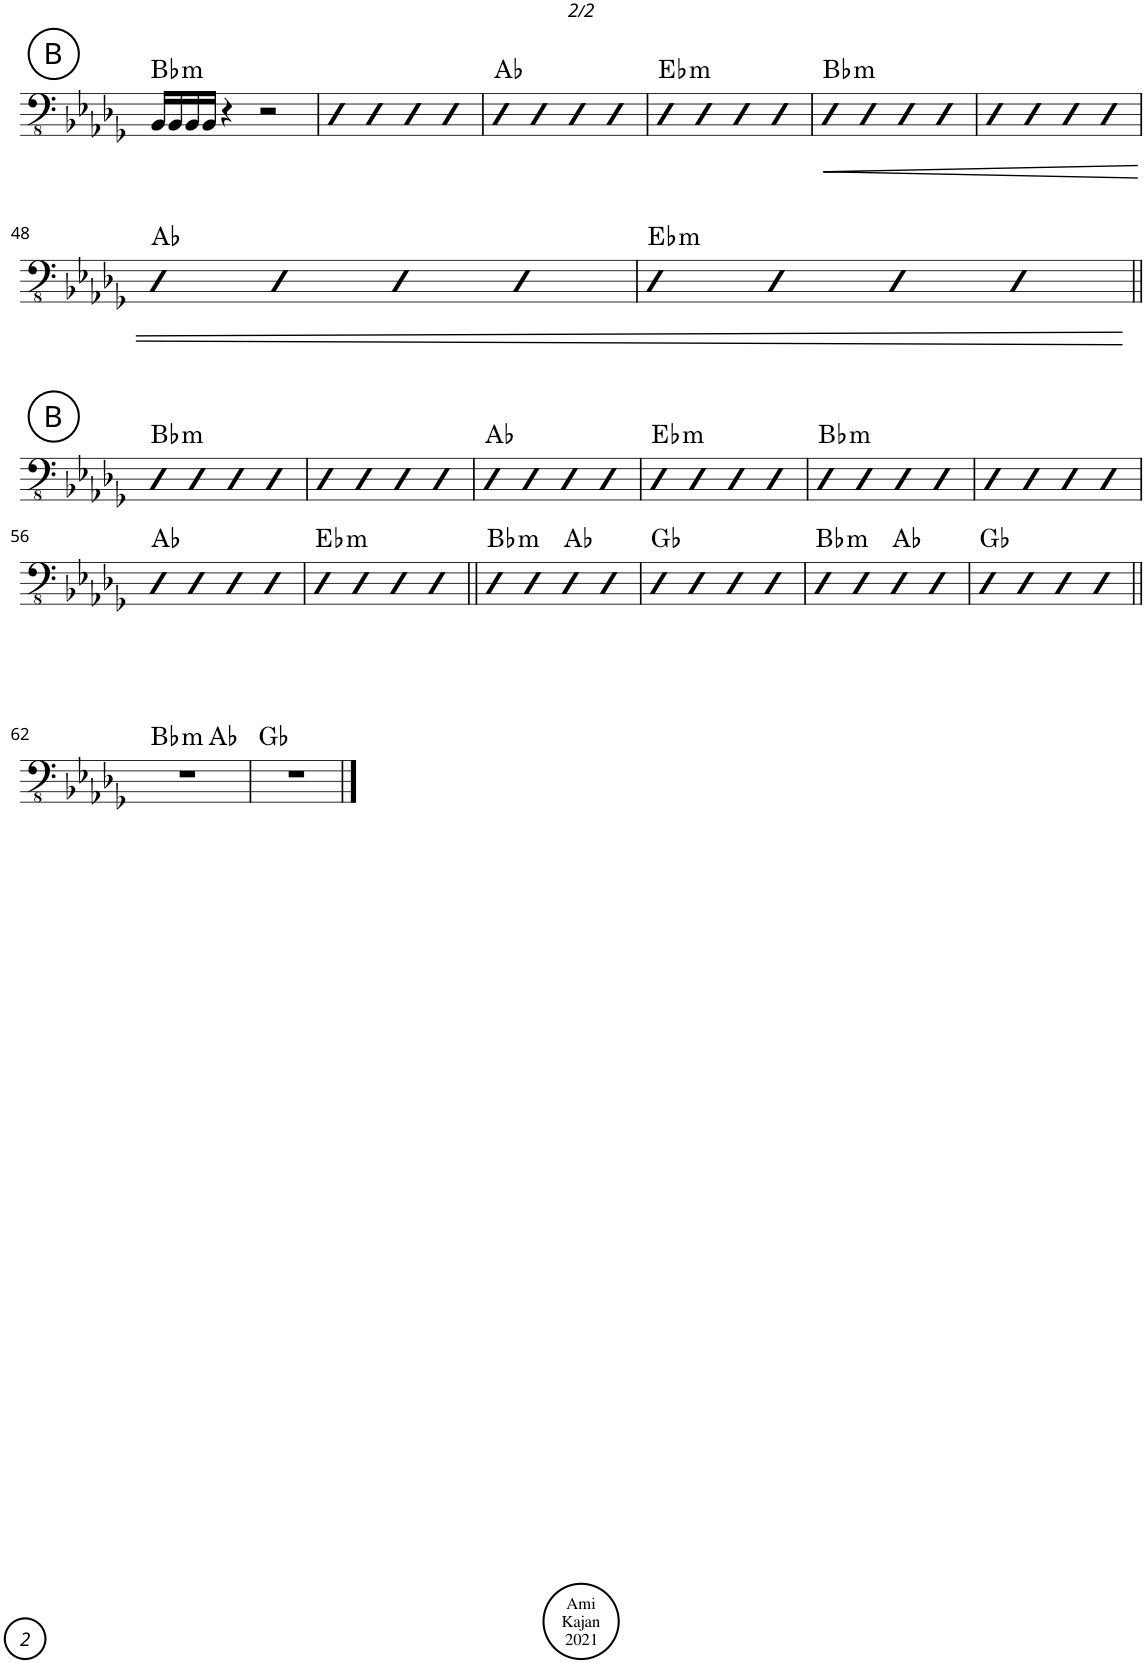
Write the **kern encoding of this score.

**kern	**dynam	**harte
*part1	*part1	*part1
*staff1	*staff1	*
*I"Acoustic Bass	*	*
*I'Bass	*	*
!!LO:PB:g=z
*clefFv4	*	*
*k[b-e-a-d-g-]	*	*
*M4/4	*	*
*met(c)	*	*
!!LO:REH:place=s1:a:cj:enc=circle:fs=14:t=B
=42	=42	=42
!	!	!LO:H:kt=m
16BBB-/LL	.	Bb:min
16BBB-/	.	.
16BBB-/	.	.
16BBB-/JJ	.	.
4r	.	.
2r	.	.
=43	=43	=43
4DD-	.	.
4DD-	.	.
4DD-	.	.
4DD-	.	.
=44	=44	=44
4DD-	.	Ab:maj
4DD-	.	.
4DD-	.	.
4DD-	.	.
=45	=45	=45
!	!	!LO:H:kt=m
4DD-	.	Eb:min
4DD-	.	.
4DD-	.	.
4DD-	.	.
=46	=46	=46
!	!LO:HP:b	!LO:H:kt=m
4DD-	<	Bb:min
4DD-	.	.
4DD-	.	.
4DD-	.	.
=47	=47	=47
4DD-	.	.
4DD-	.	.
4DD-	.	.
4DD-	.	.
!!LO:LB:g=z
=48	=48	=48
4DD-	.	Ab:maj
4DD-	.	.
4DD-	.	.
4DD-	.	.
=49	=49	=49
!	!	!LO:H:kt=m
4DD-	.	Eb:min
4DD-	.	.
4DD-	.	.
4DD-	.	.
.	[	.
!!LO:LB:g=z
!!LO:REH:place=s1:a:cj:enc=circle:fs=14:t=B
=50||	=50||	=50||
!	!	!LO:H:kt=m
4DD-	.	Bb:min
4DD-	.	.
4DD-	.	.
4DD-	.	.
=51	=51	=51
4DD-	.	.
4DD-	.	.
4DD-	.	.
4DD-	.	.
=52	=52	=52
4DD-	.	Ab:maj
4DD-	.	.
4DD-	.	.
4DD-	.	.
=53	=53	=53
!	!	!LO:H:kt=m
4DD-	.	Eb:min
4DD-	.	.
4DD-	.	.
4DD-	.	.
=54	=54	=54
!	!	!LO:H:kt=m
4DD-	.	Bb:min
4DD-	.	.
4DD-	.	.
4DD-	.	.
=55	=55	=55
4DD-	.	.
4DD-	.	.
4DD-	.	.
4DD-	.	.
!!LO:LB:g=z
=56	=56	=56
4DD-	.	Ab:maj
4DD-	.	.
4DD-	.	.
4DD-	.	.
=57	=57	=57
!	!	!LO:H:kt=m
4DD-	.	Eb:min
4DD-	.	.
4DD-	.	.
4DD-	.	.
=58||	=58||	=58||
!	!	!LO:H:kt=m
4DD-	.	Bb:min
4DD-	.	.
4DD-	.	Ab:maj
4DD-	.	.
=59	=59	=59
4DD-	.	Gb:maj
4DD-	.	.
4DD-	.	.
4DD-	.	.
=60	=60	=60
!	!	!LO:H:kt=m
4DD-	.	Bb:min
4DD-	.	.
4DD-	.	Ab:maj
4DD-	.	.
=61	=61	=61
4DD-	.	Gb:maj
4DD-	.	.
4DD-	.	.
4DD-	.	.
!!LO:LB:g=z
=62||	=62||	=62||
!	!	!LO:H:kt=m
*^	*	*
1r	2ryy	.	Bb:min
.	2ryy	.	Ab:maj
*v	*v	*	*
=63	=63	=63
1r	.	Gb:maj
==	==	==
*-	*-	*-
